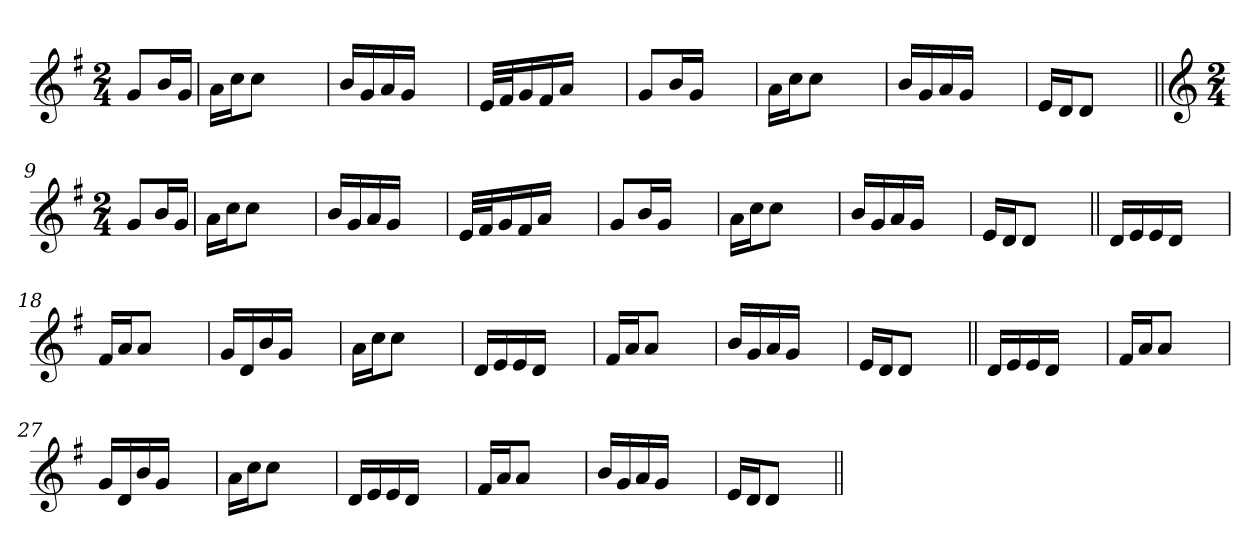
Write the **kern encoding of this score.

**kern
*part1
*staff1
*clefG2
*k[f#]
*G:
*M2/4
=1
8g/L
16b/L
16g/JJ
=2
16a\LL
16cc\J
8cc\J
4ryy
=3
16b/LL
16g/
16a/
16g/JJ
4ryy
=4
32e/LLL
32f#/J
16g/
16f#/
16a/JJ
4ryy
=5
8g/L
16b/L
16g/JJ
4ryy
=6
16a\LL
16cc\J
8cc\J
4ryy
=7
16b/LL
16g/
16a/
16g/JJ
4ryy
=8
16e/LL
16d/J
8d/J
4ryy
!!LO:LB:g=z
=9||
*clefG2
*M2/4
8g/L
16b/L
16g/JJ
=10
16a\LL
16cc\J
8cc\J
4ryy
=11
16b/LL
16g/
16a/
16g/JJ
4ryy
=12
32e/LLL
32f#/J
16g/
16f#/
16a/JJ
4ryy
=13
8g/L
16b/L
16g/JJ
4ryy
=14
16a\LL
16cc\J
8cc\J
4ryy
=15
16b/LL
16g/
16a/
16g/JJ
4ryy
=16
16e/LL
16d/J
8d/J
4ryy
!!LO:LB:g=z
=17||
16d/LL
16e/
16e/
16d/JJ
4ryy
=18
16f#/LL
16a/J
8a/J
4ryy
=19
16g/LL
16d/
16b/
16g/JJ
4ryy
=20
16a\LL
16cc\J
8cc\J
4ryy
=21
16d/LL
16e/
16e/
16d/JJ
4ryy
=22
16f#/LL
16a/J
8a/J
4ryy
=23
16b/LL
16g/
16a/
16g/JJ
4ryy
=24
16e/LL
16d/J
8d/J
4ryy
!!LO:LB:g=z
=25||
16d/LL
16e/
16e/
16d/JJ
4ryy
=26
16f#/LL
16a/J
8a/J
4ryy
=27
16g/LL
16d/
16b/
16g/JJ
4ryy
=28
16a\LL
16cc\J
8cc\J
4ryy
=29
16d/LL
16e/
16e/
16d/JJ
4ryy
=30
16f#/LL
16a/J
8a/J
4ryy
=31
16b/LL
16g/
16a/
16g/JJ
4ryy
=32
16e/LL
16d/J
8d/J
4ryy
=||
*-
